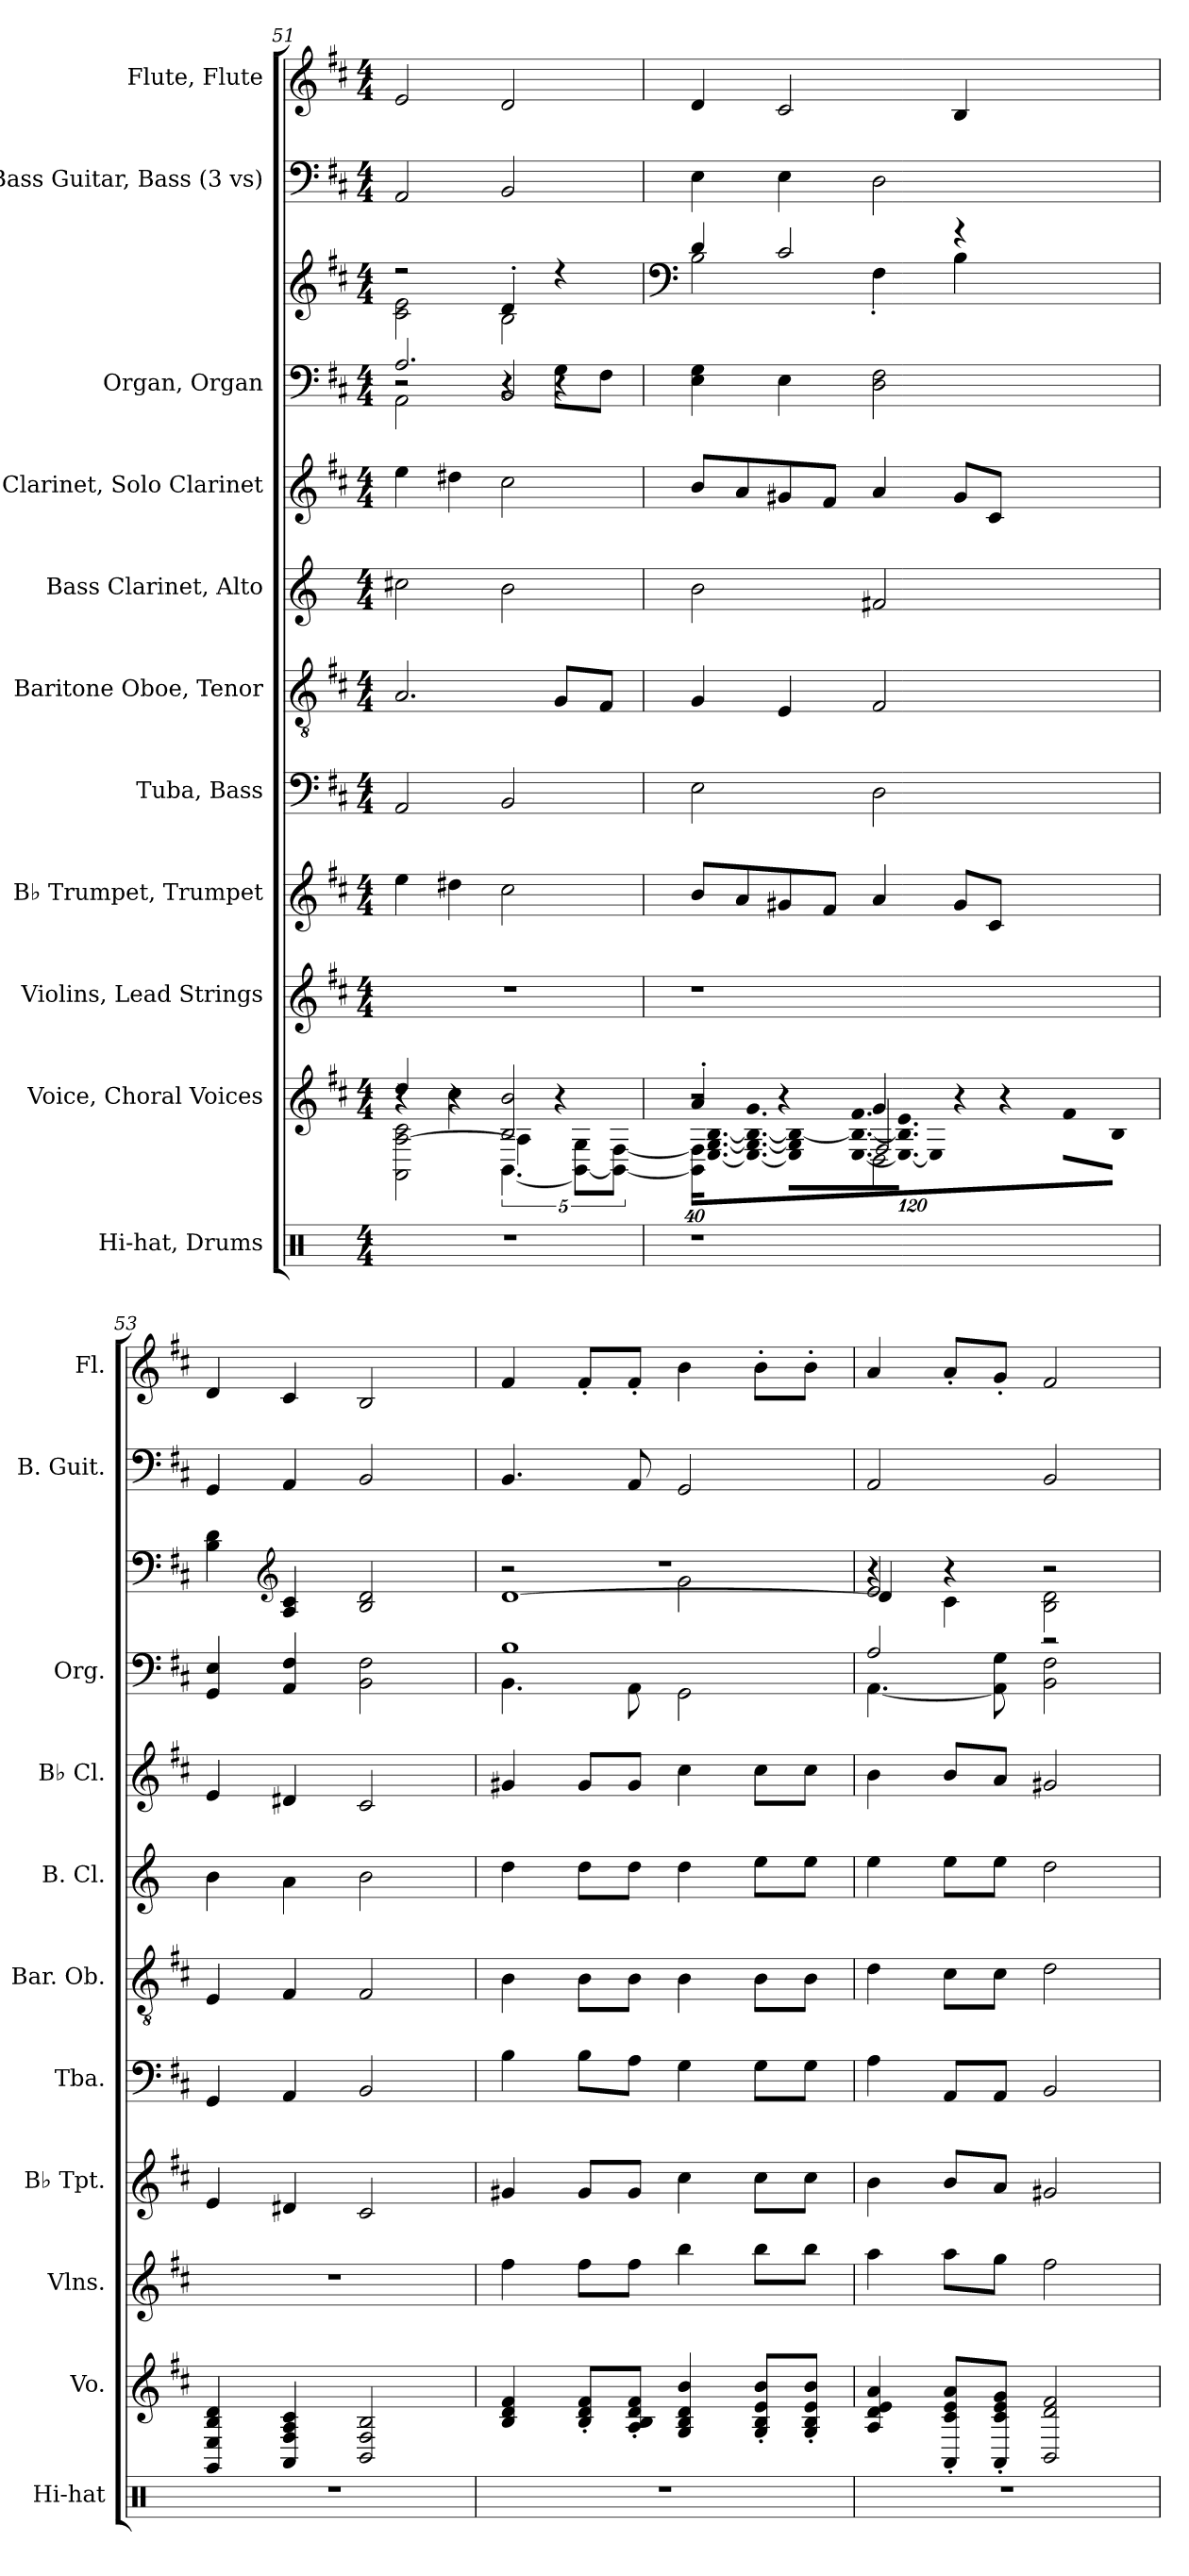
**kern	**kern	**kern	**kern	**kern	**kern	**kern	**kern	**kern	**kern	**kern	**kern
*part11	*part10	*part9	*part8	*part7	*part6	*part5	*part4	*part3	*part3	*part2	*part1
*staff12	*staff11	*staff10	*staff9	*staff8	*staff7	*staff6	*staff5	*staff4	*staff3	*staff2	*staff1
*I"Hi-hat, Drums	*I"Voice, Choral Voices	*I"Violins, Lead Strings	*I"B♭ Trumpet, Trumpet	*I"Tuba, Bass	*I"Baritone Oboe, Tenor	*I"Bass Clarinet, Alto	*I"B♭ Clarinet, Solo Clarinet	*I"Organ, Organ	*	*I"Bass Guitar, Bass (3 vs)	*I"Flute, Flute
*I'Hi-hat	*I'Vo.	*I'Vlns.	*I'B♭ Tpt.	*I'Tba.	*I'Bar. Ob.	*I'B. Cl.	*I'B♭ Cl.	*I'Org.	*	*I'B. Guit.	*I'Fl.
!!LO:PB:g=z
*clefX	*clefG2	*clefG2	*clefG2	*clefF4	*clefGv2	*clefG2	*clefG2	*clefF4	*clefG2	*clefF4	*clefG2
*	*	*	*ITrd1c2	*	*	*ITrd8c14	*ITrd1c2	*	*	*ITrd7c12	*
*k[]	*k[f#c#]	*k[f#c#]	*k[]	*k[f#c#]	*k[f#c#]	*k[]	*k[]	*k[f#c#]	*k[f#c#]	*k[f#c#]	*k[f#c#]
*M4/4	*M4/4	*M4/4	*M4/4	*M4/4	*M4/4	*M4/4	*M4/4	*M4/4	*M4/4	*M4/4	*M4/4
=51	=51	=51	=51	=51	=51	=51	=51	=51	=51	=51	=51
*	*^	*	*	*	*	*	*	*^	*^	*	*
*	*	*^	*	*	*	*	*	*	*	*^	*	*	*	*
1r	4dd/	4r	2AA\ [2A\ 2c#\	1r	4dd\	2AA/	2.A/	2c#X\	4dd\	2.A/	2AA\	2r	2r	2c#\ 2e\	2AAA/	2e/
.	4r	4cc#\	.	.	4cc#X\	.	.	.	4cc#X\	.	.	.	.	.	.	.
.	2B/ 2b/	[5.BB\	4A\]	.	2b\	2BB/	.	2B\	2b\	.	4r	2BB/	4d'/	2B\	2BBB/	2d/
.	.	.	4r	.	.	.	8G/L	.	.	4r	8G\L	.	4r	.	.	.
.	.	10BB\_ 10G\L	.	.	.	.	.	.	.	.	.	.	.	.	.	.
.	.	.	.	.	.	.	8F#/J	.	.	.	8F#\J	.	.	.	.	.
.	.	10BB\_ [10F#\J	.	.	.	.	.	.	.	.	.	.	.	.	.	.
*	*v	*v	*v	*	*	*	*	*	*	*v	*v	*v	*	*	*	*
=52	=52	=52	=52	=52	=52	=52	=52	=52	=52	=52	=52	=52
*	*	*	*	*	*	*	*	*	*clefF4	*	*	*
*	*^	*	*	*	*	*	*	*	*	*	*	*
*	*	*Xbrackettup	*	*	*	*	*	*	*	*	*	*	*
!	!	!LO:N:vis=32	!	!	!	!	!	!	!	!	!	!	!
*	*^	*^	*	*	*	*	*	*	*	*	*	*	*
1r	4a'/	640%23BB\] 640%23F#\]KLL	2r	2r	1r	8a/L	2E\	4G/	2B\	8a/L	4E\ 4G\	4d/	2B\	4EE\	4d/
!	!	!LO:N:vis=16.	!	!	!	!	!	!	!	!	!	!	!	!	!
.	.	[960%103E\ [960%103G\ [960%103B\	.	.	.	.	.	.	.	.	.	.	.	.	.
.	.	.	.	.	.	8g/	.	.	.	8g/	.	.	.	.	.
!	!	!LO:N:vis=16.	!	!	!	!	!	!	!	!	!	!	!	!	!
.	.	960%103E\_ 960%103G\_ 960%103B\_ 960%103g\JJ	.	.	.	.	.	.	.	.	.	.	.	.	.
.	4r	.	.	.	.	8f#X/	.	4E/	.	8f#X/	4E\	2c#/	.	4EE\	2c#/
!	!	!LO:N:vis=32	!	!	!	!	!	!	!	!	!	!	!	!	!
.	.	640%23E\] 640%23G\] 640%23B\_KLL	.	.	.	.	.	.	.	.	.	.	.	.	.
!	!	!LO:N:vis=16.	!	!	!	!	!	!	!	!	!	!	!	!	!
.	.	[960%103E\ 960%103B\_ 960%103f#\	.	.	.	.	.	.	.	.	.	.	.	.	.
.	.	.	.	.	.	8e/J	.	.	.	8e/J	.	.	.	.	.
!	!	!LO:N:vis=16.	!	!	!	!	!	!	!	!	!	!	!	!	!
.	.	960%103E\_ 960%103B\] 960%103e\JJ	.	.	.	.	.	.	.	.	.	.	.	.	.
.	4g/	.	2F#/	2D\	.	4g/	2D\	2F#/	2F#X/	4g/	2D\ 2F#\	.	4F#'\	2DD\	.
*	*	*brackettup	*	*	*	*	*	*	*	*	*	*	*	*	*
.	.	10E\]	.	.	.	.	.	.	.	.	.	.	.	.	.
.	.	5r	.	.	.	.	.	.	.	.	.	.	.	.	.
.	4r	.	.	.	.	8f#/L	.	.	.	8f#/L	.	4r	4B\	.	4B/
.	.	10f#\L	.	.	.	.	.	.	.	.	.	.	.	.	.
.	.	.	.	.	.	8B/J	.	.	.	8B/J	.	.	.	.	.
.	.	10B\J	.	.	.	.	.	.	.	.	.	.	.	.	.
960ryy	960ryy	.	960ryy	960ryy	960ryy	960ryy	960ryy	960ryy	960ryy	960ryy	960ryy	960ryy	960ryy	960ryy	960ryy
*	*v	*v	*v	*v	*	*	*	*	*	*	*	*v	*v	*	*
=53	=53	=53	=53	=53	=53	=53	=53	=53	=53	=53	=53
1r	4GG/ 4E/ 4B/ 4d/	1r	4d/	4GG/	4E/	4B\	4d/	4GG/ 4E/	4B\ 4d\	4GGG/	4d/
*	*	*	*	*	*	*	*	*	*clefG2	*	*
.	4AA/ 4F#/ 4A/ 4c#/	.	4c#X/	4AA/	4F#/	4A\	4c#X/	4AA/ 4F#/	4A/ 4c#/	4AAA/	4c#/
.	2BB/ 2F#/ 2B/	.	2B/	2BB/	2F#/	2B\	2B/	2BB\ 2F#\	2B/ 2d/	2BBB/	2B/
!!LO:PB:g=z
=54	=54	=54	=54	=54	=54	=54	=54	=54	=54	=54	=54
*	*	*	*	*	*	*	*	*^	*^	*	*
*	*	*	*	*	*	*	*	*	*	*	*^	*	*
1r	4B/ 4d/ 4f#/	4ff#\	4f#X/	4B\	4B\	4d\	4f#X/	1B	4.BB\	1r	2r	[1d	4.BBB/	4f#/
.	8B/' 8d/' 8f#/'L	8ff#\L	8f#/L	8B\L	8B\L	8d\L	8f#/L	.	.	.	.	.	.	8f#'/L
.	8A/' 8B/' 8d/' 8f#/'J	8ff#\J	8f#/J	8A\J	8B\J	8d\J	8f#/J	.	8AA\	.	.	.	8AAA/	8f#'/J
.	4G/ 4B/ 4d/ 4b/	4bb\	4b\	4G\	4B\	4d\	4b\	.	2GG\	.	2g\	.	2GGG/	4b\
.	8G/' 8B/' 8e/' 8b/'L	8bb\L	8b\L	8G\L	8B\L	8e\L	8b\L	.	.	.	.	.	.	8b'\L
.	8G/' 8B/' 8e/' 8b/'J	8bb\J	8b\J	8G\J	8B\J	8e\J	8b\J	.	.	.	.	.	.	8b'\J
=55	=55	=55	=55	=55	=55	=55	=55	=55	=55	=55	=55	=55	=55	=55
1r	4A/ 4d/ 4e/ 4a/	4aa\	4a\	4A\	4d\	4e\	4a\	2A/	[4.AA\	2e/	4r	4d/]	2AAA/	4a/
.	8AA/' 8c#/' 8e/' 8a/'L	8aa\L	8a/L	8AA/L	8c#\L	8e\L	8a/L	.	.	.	4c#\	4r	.	8a'/L
.	8AA/' 8c#/' 8e/' 8g/'J	8gg\J	8g/J	8AA/J	8c#\J	8e\J	8g/J	.	8AA\] 8G\	.	.	.	.	8g'/J
.	2BB/ 2d/ 2f#/	2ff#\	2f#X/	2BB/	2d\	2d\	2f#X/	2r	2BB\ 2F#\	2r	2B\ 2d\	2r	2BBB/	2f#/
*	*	*	*	*	*	*	*	*v	*v	*	*	*	*	*
*	*	*	*	*	*	*	*	*	*v	*v	*v	*	*
=	=	=	=	=	=	=	=	=	=	=	=
*-	*-	*-	*-	*-	*-	*-	*-	*-	*-	*-	*-
